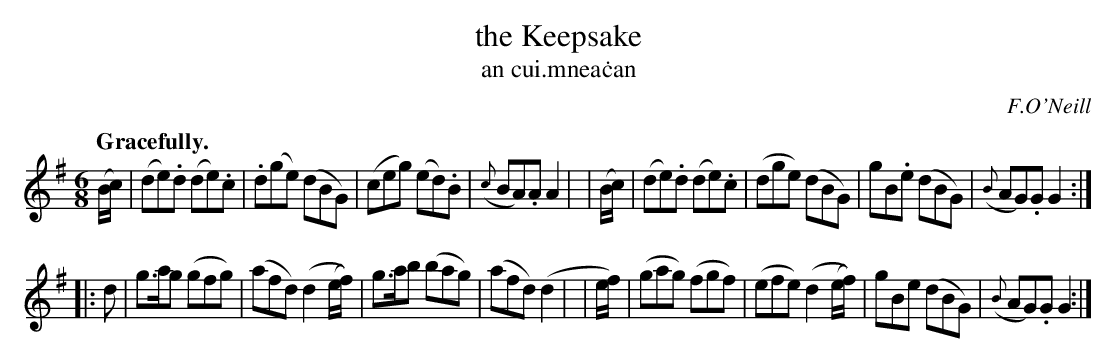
X:1
T: the Keepsake
T: an cui\.mnea\.can
O: F.O'Neill
Q: "Gracefully."
M: 6/8
L: 1/8
K: G
  (B/c/) | (de).d (de).c | .d(ge) (dBG) | (ceg) (ed).B | ({c}BA).A A2 |\
| (B/c/) | (de).d (de).c | (dge)  (dBG) |  gB.e (dBG)  | ({B}AG).G G2 :|
|: d    | g>ag  (gfg) | (afd) (d2 (e/f/)) | g>ab (bag) | (afd)  (d2 |\
| e/f/) | (gag) (fgf) | (efe) (d2 (e/f/)) | gBe  (dBG) | ({B}AG).G G2 :|
